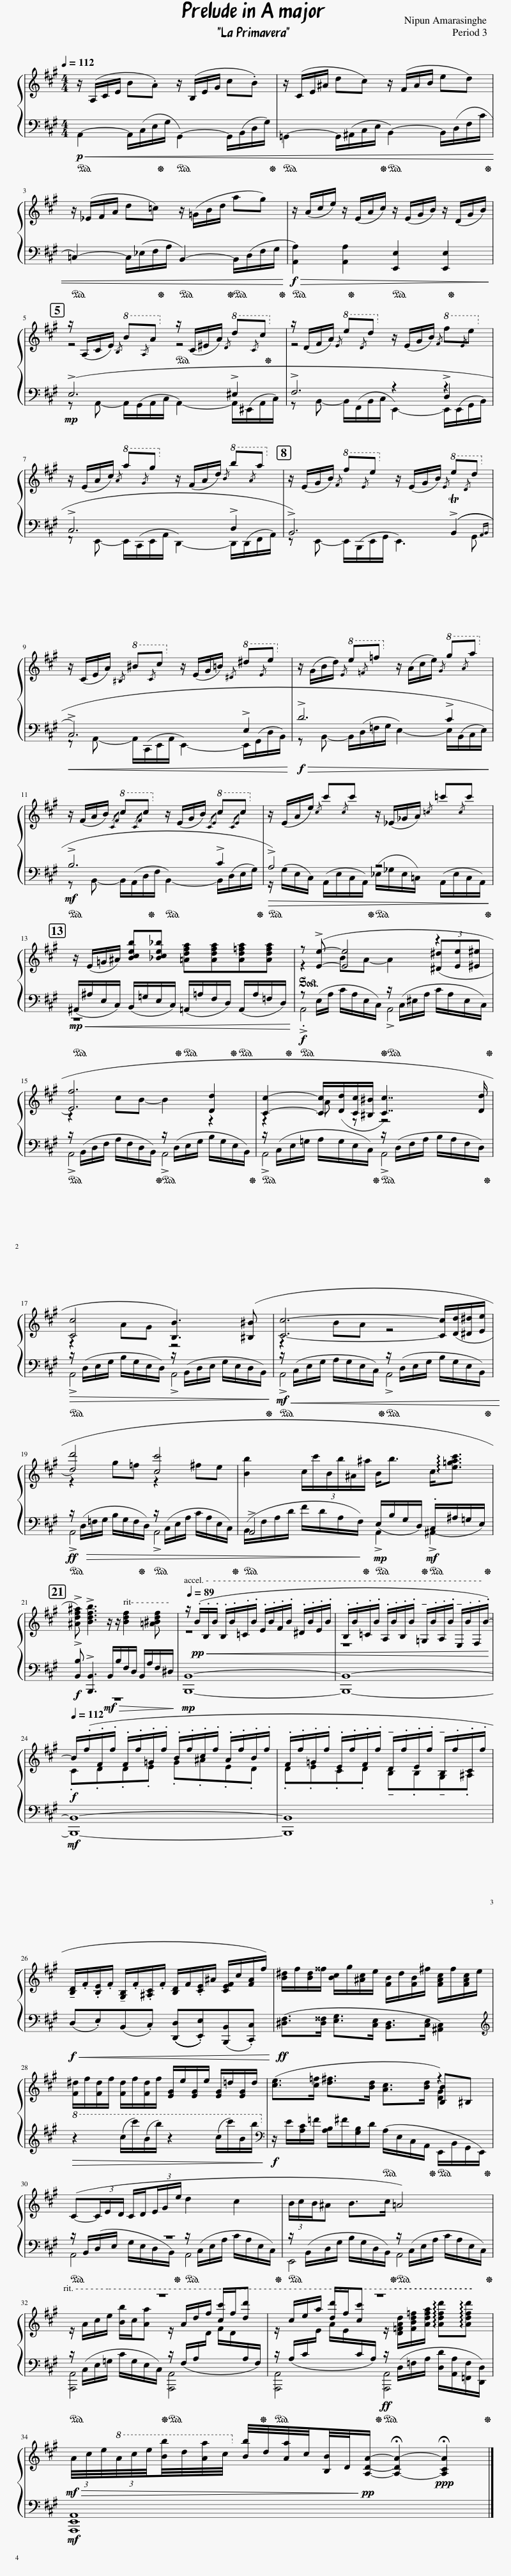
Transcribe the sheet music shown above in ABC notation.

X:1
%%score { ( 1 3 5 ) | ( 2 4 ) }
L:1/8
Q:1/4=112
M:4/4
I:linebreak $
K:A
V:1 treble
V:3 treble
V:5 treble
V:2 bass
V:4 bass
V:1
 z/ (A,/C/E/ B.A) z/ (B,/E/G/ c.B) | z/ (C/E/^A/ dc) z/ (F/A/B/ ed) |$ z/ (_E/F/A/ d=c) z/ (=G/B/d/ ag) | z/ (A/c/e/) z/ (E/A/c/) z/ (E/G/B/) z/ (D/G/B/) |$ z/ (A,/C/E/)!8va(!{/B} b{/A}a!8va)! z/ (C/^E/A/)!8va(!{/d} d'{/c}c'!8va)! | %5
 z/ (D/F/A/)!8va(!{/e} e'{/d}d'!8va)! z/ (E/G/B/)!8va(!{/f} f'{/e}e'!8va)! |$ z/ (E/A/c/)!8va(!{/a} a'{/g}g'!8va)! z/ (F/A/d/)!8va(!{/b} b'{/a}a'!8va)! | z/ (E/G/B/)!8va(!{/f} f'{/e}e'!8va)! z/ (E/G/B/)!8va(!{/e} e'{/d}d'!8va)! |$ z/ (C/E/A/)!8va(!{/^B} ^b{/c}c'!8va)! z/ (E/G/=B/)!8va(!{/^d} ^d'{/e}e'!8va)! | z/ (G/B/d/)!8va(!{/e} e'{/=f}=f'!8va)! z/ (A/c/e/)!8va(!{/g} g'{/a}a'!8va)! |$ %10
 z/ (F/A/B/)!8va(!{/cf} c'{/cf}c'!8va)! z/ (E/G/B/)!8va(!{/ce} c'{/ce}c'!8va)! | z/ (E/A/e/){/c} c'{/c}c' z/ (_E/_G/A/){/=c} =c'{/c}c' |$ z/ (E/=G/^A/) [Bceb][_Bce_b] [=Adfa][Adfa][Ad=fa][Adfa] | z!f! (!>![Ee]- [Ee]4 (3([^D^d][Ee][^E^e] |$ [Ef]6) [Dd]2 | %15
 [Cc]2- [Cc]/([Dd]/[Cc]/[^B,^B]/ [Cc]7/2) [Dd]/ |$ [Cc]4 [B,B]3) ([^B,^B] | [Cc]6- [Cc]/([Dd]/[^D^d]/[Ee]/ |$ [dd']4) [cc']4 | [Bb]2 (3:2:6c/c'/B/b/^A/^a/ B<b c<!arpeggio![e=gac'] |$ %20
 !>![^Adf^a]) !>![Bdfb]3 z/ z/[Q:1/4=105] [Bdf]2[Q:1/4=98] [=A^Bdf] |[Q:1/4=89] z/!pp!!<(! (.B/.B,/.B/ .B,/.B/.=C/.B/ .E/.B/.F/.B/ .^D/[Q:1/4=90].B/.E/.B/ |[Q:1/4=93] .B,/.B/[Q:1/4=95].=C/.B/[Q:1/4=98] .A,/.B/[Q:1/4=100].B,/.B/[Q:1/4=103] !tenuto!=G,/.B/[Q:1/4=106].A,/.B/[Q:1/4=108] !tenuto!E,/.B/[Q:1/4=111].F,/.B/-)!<)! |$!f![Q:1/4=112] B/(.f/.F/.f/ .F/.f/.=G/.f/ .B/.f/.c/.f/ .^A/.f/.B/.f/ | .F/.f/.=G/.f/ .E/.f/.F/.f/ !tenuto!D/.f/.E/.f/ !tenuto!B,/.f/.C/.f/ |$ %25
 !tenuto![B,D]/.F/.[B,E]/.F/ !tenuto![G,B,]/.F/.[^A,C]/.F/ [B,D]/F/.[CE]/^A/ [CEF]/c/[FA]/f/) | [B^d]/f/[Bd]/^^f/ [Bc]/g/[^Ac]/e/ [FB]/d/[FB]/^f/ [FAc]/f/[FAc]/e/ |$ [F^d]/f/[Fd]/f/ [Fd]/f/[Fd]/f/ [EG]/e/[EG]/e/ [EG]/=d/[EG]/d/ | ([ce]>[c=f] [d^f]>[Bd] [Ac]>[Bd] z2) |$ (C-(3C/E/D/ C/D/(3E/G/e/ d2 c2 | %30
 (3B/c/B/^A B>c =A4) |$ z8[Q:1/4=110][Q:1/4=105][Q:1/4=100][Q:1/4=90] | z8[Q:1/4=80][Q:1/4=70][Q:1/4=60][Q:1/4=55] |$[Q:1/4=50]!mf!!>(! (3A/4c/4e/4!8va(!(3a/4c'/4e'/4[Q:1/4=45][bb']/4d'/4[Q:1/4=42][aa']/4c'/4!8va)![Q:1/4=39] [Bb]/4d/4[Q:1/4=34][Aa]/4c/4[Q:1/4=30][B,B]/4D/4!>)![Q:1/4=21]!pp![A,DA]/- !fermata![A,-DA-]2!ppp! !fermata![A,CA]2 |] %34
V:2
!p!!ped!!<(! A,,2- A,,/(C,/E,/!ped-up!G,/!ped! G,,2-) G,,/(B,,/D,/G,/)!ped-up! |!ped! =G,,2- G,,/(^A,,/C,/E,/!ped-up!!ped! B,,2-) B,,/(D,/F,/C/!ped-up! |$!ped! =C,2-) C,/(_E,/F,/!ped-up!A,/!ped! B,,2-)!ped-up!!ped! B,,/(D,/F,/G,/!<)!!ped-up! |!f!!ped!!>(! [A,,A,]2) [A,,A,]2!ped-up!!ped! [E,,E,]2 [E,,E,]2!>)!!ped-up! |$!mp! (!>!E,6!ped! !>!^E,2!ped-up! | %5
 !>!F,6 !>!D,2 |$ !>!C,6 !>!D,2 | !>!B,,6) ((!>!TB,,2{A,,B,,} |$!<(! !>!C,6) !>!E,2!<)! |!f!!>(! !>!D6 !>!C2!>)! |$ %10
!mf!!ped! !>!B,6!ped-up!!ped! !>!C2!ped-up! |!ped!!>(! !>!A,4)!ped-up!!ped! z4!>)!!ped-up! |$!mp!!ped!!<(! (^A,,/^A,/E,/C,/) (B,,/=G,/E,/C,/)!ped-up!!ped! (=A,,/=A,/F,/D,/)!ped-up!!ped! (A,,/A,/=F,/D,/)!<)!!ped-up! |!f!!ped! z (E,/A,/ C/A,/E,/C,/)!ped-up!!ped! z/ (C,/^E,/A,/ C/A,/E,/C,/)!ped-up! |$!ped! z/ (B,,/D,/F,/ A,/F,/D,/B,,/)!ped-up!!ped! z/ (D,/E,/G,/ B,/G,/E,/B,,/)!ped-up! | %15
!ped! z/ (C,/E,/=G,/ A,/G,/E,/C,/)!ped-up!!ped! z/ (D,/F,/A,/ B,/A,/F,/D,/)!ped-up! |$!ped!!>(! z/ (D,/E,/G,/ B,/G,/E,/D,/) z/ (B,,/D,/E,/ G,/E,/D,/B,,/)!ped-up!!>)! |!mf!!ped!!<(! z/ (C,/E,/G,/ A,/G,/E,/C,/)!ped-up!!ped! z/ (D,/E,/G,/ B,/G,/E,/B,,/)!<)!!ped-up! |$!ff!!ped! z/!>(! (D,/=F,/G,/ B,/G,/F,/!ped-up!D,/)!ped! z/ (C,/E,/A,/ C/A,/E,/C,/)!ped-up! |!ped! (B,,/F,/A,/D/ F/D/A,/!>)!F,/)!ped-up!!mp!!ped! (E,/B,/G,/D,/)!ped-up!!mf!!ped! (.C,/^A,/=G,/E,/)!ped-up! |$ %20
!f! !>![B,,B,] !>![B,,,B,,]3!mf!!>(! B,,/B,/F,/D,/ B,,/A,/F,/^D,/!>)! |!mp! [B,,,B,,]8- | [B,,,B,,]8- |$!mf! [B,,,B,,]8- | [B,,,B,,]8 |$ %25
!f!!<(! (D,.E,)(B,,.C,) (((([D,,D,].[E,,E,]))))([B,,,B,,].[C,,C,])!<)! |!ff! ([^D,F,]>[D,^^F,] [E,G,]>[C,E,] [B,,D,]>[C,E,] [^A,,C,]2) |$[K:treble]!8va(!!>(! z2 (c'/c''/)(b/b'/) z2 (c'/c''/)b/b'/!8va)!!>)! |[K:bass]!f! z/ E/[A,C]/=F/ [A,B,]/^F/[G,B,]/D/!ped! (A,/E,/C,/A,,/!ped-up!!ped! E,,/B,,/G,,/E,,/)!ped-up! |$!ped! z/ B,,/(D,/E,/ G,/E,/D,/B,,/)!ped-up!!ped! z/ (C,/E,/A,/ C/A,/E,/C,/)!ped-up! | %30
!ped! z/ (B,,/D,/G,/ B,/G,/D,/B,,/)!ped-up!!ped! z/ (C,/E,/A,/ C/A,/E,/C,/)!ped-up! |$!ped! z/ (C,/E,/=G,/ C/G,/E,/C,/)!ped-up!!ped! z/ (F,/A,/[I:staff -1]D/ F/D/[I:staff +1]A,/F,/)!ped-up! |!ped! z/ (A,/C/[I:staff -1]E/ A/E/[I:staff +1]C/A,/)!ped-up!!ff!!ped! z/ (D,/=F,/A,/ [D,D]/[A,,A,]/[=F,,F,]/[D,,D,]/)!ped-up! |$!ped!!mf! [E,,A,,]8!ped-up! |] %34
V:3
 x8 | x8 |$ x8 | x8 |$ z4 z4 | %5
 z4 x2!8va(! x2!8va)! |$ x2!8va(! x2!8va)! x2!8va(! x2!8va)! | x2!8va(! x2!8va)! x2!8va(! x2!8va)! |$ x2!8va(! x2!8va)! x2!8va(! x2!8va)! | x2!8va(! x2!8va)! x2!8va(! x2!8va)! |$ %10
 x2!8va(! x2!8va)! x2!8va(! x2!8va)! | x8 |$ x8 | z2 BA- A2 z2 |$ z2 cB- B2 z2 | %15
 z2 A z z4 |$ z2 AG z4 | z2 BA z4 |$ z2 g=f z2 ^fe | x8 |$ %20
 x8 | z8 | z8 |$ .C.D.D.E .=G.^A.E.D | .D.E.C.D !tenuto!B,.B,!tenuto!G,.^A, |$ %25
 x8 | x8 |$ x8 | x6 [DG]2 |$ x8 | %30
 x8 |$ z/ A/c/e/ [Bb]/c/[Aa] z/ A/d/f/ [cc']/f/[dd'] | z/ c/e/a/ [dd']/f/[cc'] z/ [D=FAd]/[FBd=f]/[Adfa]/ !arpeggio![Adfd']!arpeggio![Adfd'] |$ x/!8va(! x3/2!8va)! x6 |] %34
V:4
 x8 | x8 |$ x8 | x8 |$ z A,,- A,,/(G,,/A,,/C,/ A,,2-) A,,/(^E,,/A,,/C,/) | %5
 z B,,- B,,/(F,,/B,,/C,/ E,,2-) E,,/(E,,/G,,/B,,/) |$ z E,,- E,,/(C,,/E,,/A,,/ D,,2-) D,,/(D,,/F,,/A,,/) | z E,,- E,,/(B,,,/E,,/G,,/ E,,3) G,, |$ z A,,- A,,/(C,,/E,,/A,,/ E,,2-) E,,/(G,,/D,/B,,/) | z B,,- B,,/(D,/=F,/G,/ E,2-) E,/(B,,/C,/E,/) |$ %10
 z B,,- B,,/(A,,/D,/F,/ B,,2-) B,,/(D,/E,/G,/) | z/ (G,/E,/C,/) (A,,/E,/C,/A,,/) (_E,/_G,/E,/=C,/) (A,,/E,/C,/A,,/) |$ z8 | !>!.A,,4 !>!A,,4 |$ !>!A,,4 !>!A,,4 | %15
 !>!A,,4 !>!A,,4 |$ !>!A,,4 !>!A,,4 | !>!A,,4 !>!A,,4 |$ !>!A,,4 !>!A,,4 | !>!A,,4 !>!A,,2 !>!^A,,2 |$ %20
 z8 | x8 | x8 |$ x8 | x8 |$ %25
 x8 | x8 |$[K:treble]!8va(! x8!8va)! |[K:bass] x8 |$ A,,4 A,,4 | %30
 E,,4 A,,4 |$ [A,,,A,,]4 [A,,,A,,]4 | [A,,,A,,]4 [A,,,A,,]4 |$ A,,,8 |] %34
V:5
 x8 | x8 |$ x8 | x8 |$ x2!8va(! x2!8va)! x2!8va(! x2!8va)! | %5
 x2!8va(! x2!8va)! x2!8va(! x2!8va)! |$ x2!8va(! x2!8va)! x2!8va(! x2!8va)! | x2!8va(! x2!8va)! x2!8va(! x2!8va)! |$ x2!8va(! x2!8va)! x2!8va(! x2!8va)! | x2!8va(! x2!8va)! x2!8va(! x2!8va)! |$ %10
 x2!8va(! x2!8va)! x2!8va(! x2!8va)! | x8 |$ x8 | x8 |$ x8 | %15
 x8 |$ x8 | x8 |$ x8 | x8 |$ %20
 x8 | x8 | x8 |$ x8 | x8 |$ %25
 x8 | x8 |$ x8 | x6 [B,B]^B, |$ x8 | %30
 x8 |$ x8 | x8 |$ x/!8va(! x3/2!8va)! x6 |] %34
